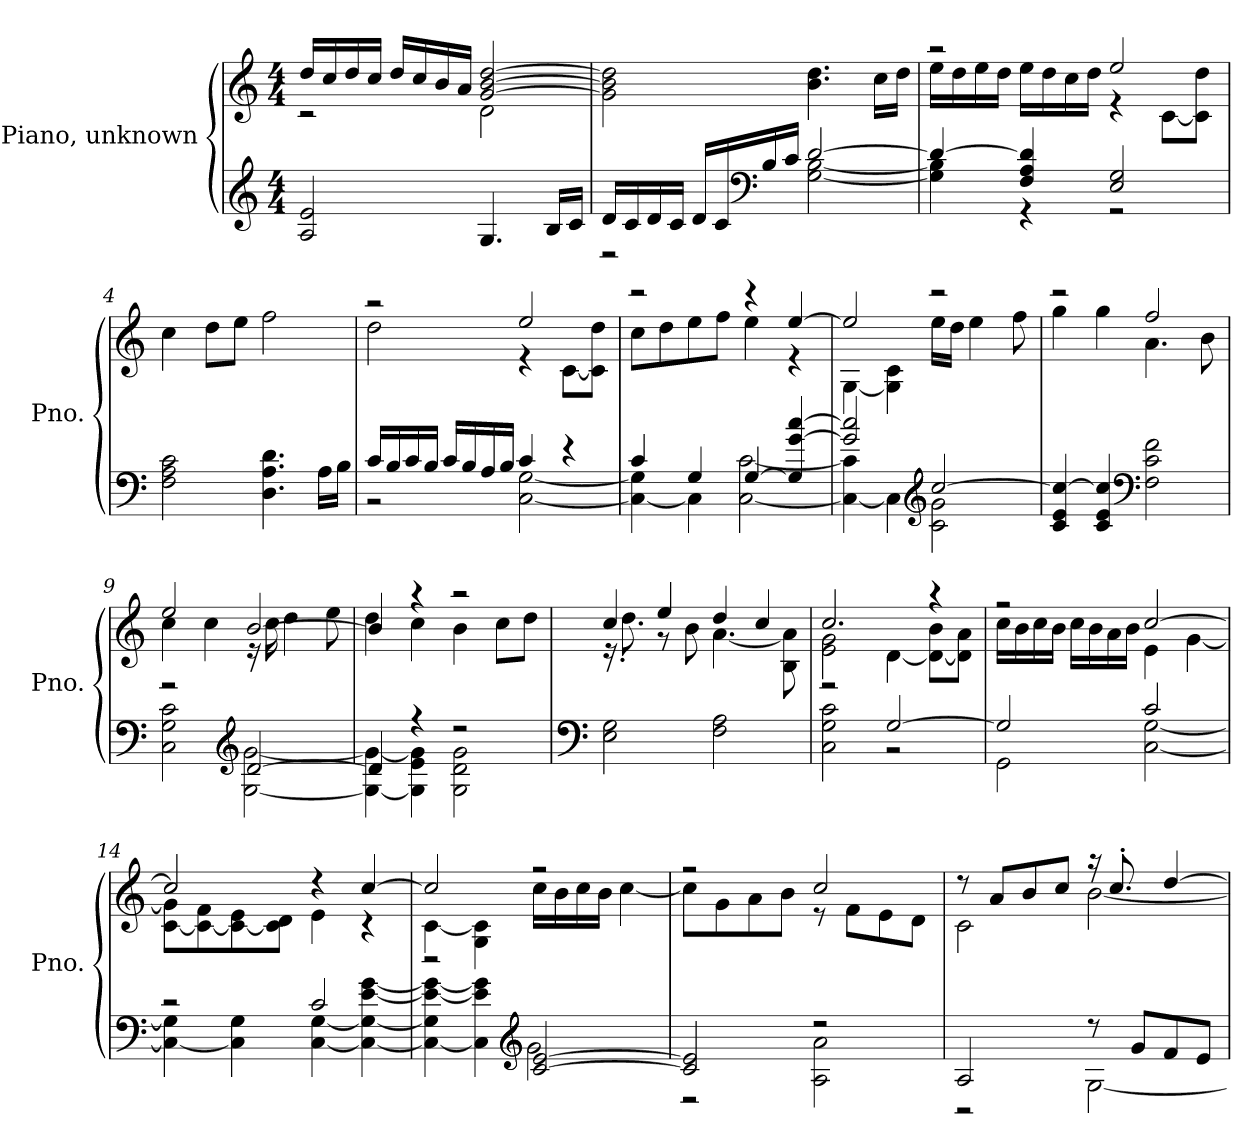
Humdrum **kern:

**kern	**kern
*part1	*part1
*staff2	*staff1
*I"Piano, unknown	*
*I'Pno.	*
*clefG2	*clefG2
*k[]	*k[]
*M4/4	*M4/4
*MM124	*MM124
=1	=1
*	*^
2A/ 2e/	16dd/LL	2r
.	16cc/	.
.	16dd/	.
.	16cc/JJ	.
.	16dd/LL	.
.	16cc/	.
.	16b/	.
.	16a/JJ	.
4.G/	[2g/ [2b/ [2dd/	2d\
16B/LL	.	.
16c/JJ	.	.
*	*v	*v
=2	=2
*^	*
16d/LL	2r	2g\] 2b\] 2dd\]
16c/	.	.
16d/	.	.
16c/JJ	.	.
16d/LL	.	.
16c/	.	.
*clefF4	*	*
16B/	.	.
16c/JJ	.	.
[2d/	[2G\ [2B\	4.b\ 4.dd\
.	.	16cc\LL
.	.	16dd\JJ
=3	=3	=3
*	*	*^
4d/_	4G\] 4B\]	2r	16ee\LL
.	.	.	16dd\
.	.	.	16ee\
.	.	.	16dd\JJ
4F/ 4A/ 4d/]	4r	.	16ee\LL
.	.	.	16dd\
.	.	.	16cc\
.	.	.	16dd\JJ
2E/ 2G/	2r	2ee/	4r
.	.	.	[8c\L
.	.	.	8c\] 8dd\J
*v	*v	*	*
*	*v	*v
!!LO:LB:g=z
=4	=4
2F\ 2A\ 2c\	4cc\
.	8dd\L
.	8ee\J
4.D\ 4.A\ 4.d\	2ff\
16A\LL	.
16B\JJ	.
=5	=5
*^	*^
16c/LL	2r	2r	2dd\
16B/	.	.	.
16c/	.	.	.
16B/JJ	.	.	.
16c/LL	.	.	.
16B/	.	.	.
16A/	.	.	.
16B/JJ	.	.	.
4c/	[2C\ [2G\	2ee/	4r
4r	.	.	[8c\L
.	.	.	8c\] 8dd\J
=6	=6	=6	=6
4c/	4C\_ 4G\]	2r	8cc\L
.	.	.	8dd\
4G/	4C\]	.	8ee\
.	.	.	8ff\J
[4G/	[2C\ [2c\	4r	4ee\
4G/] [4g/ [4cc/	.	[4ee/	4r
=7	=7	=7	=7
2g/] 2cc/]	4C\_ 4c\]	2ee/]	[4G\
.	4C\]	.	4G\] 4c\
*clefG2	*	*	*
[2cc/	2c\ 2g\	2r	16ee\LL
.	.	.	16dd\JJ
.	.	.	4ee\
.	.	.	8ff\
*v	*v	*	*
=8	=8	=8
4c/ 4e/ 4cc/_	2r	4gg\
4c/ 4e/ 4cc/]	.	4gg\
*clefF4	*	*
2F\ 2c\ 2f\	2ff/	4.a\
.	.	8b\
!!LO:LB:g=z	!!
=9	=9	=9
*^	*	*
2r	2C\ 2G\ 2c\	2ee/	4cc\
.	.	.	4cc\
*clefG2	*	*	*
[2d/	[2G\ [2g\	[2b/	16r
.	.	.	16cc\
.	.	.	4dd\
.	.	.	8ee\
=10	=10	=10	=10
4d/]	4G\_ 4g\_	4b/]	4dd\
4r	4G\] 4e\ 4g\]	4r	4cc\
2r	2G\ 2d\ 2g\	2r	4b\
.	.	.	8cc\L
.	.	.	8dd\J
*v	*v	*	*
=11	=11	=11
*clefF4	*	*
2E\ 2G\	4cc/	16r
.	.	8.dd'\
.	4ee/	8r
.	.	8b\
2F\ 2A\	4dd/	[4.a\
.	4cc/	.
.	.	8B\ 8a\]
=12	=12	=12
*^	*	*
2r	2C\ 2G\ 2c\	2.cc/	2e\ 2g\
[2G/	2r	.	[4d\
.	.	4r	8d\_ 8b\L
.	.	.	8d\] 8a\J
=13	=13	=13	=13
2G/]	2GG\	2r	16cc\LL
.	.	.	16b\
.	.	.	16cc\
.	.	.	16b\JJ
.	.	.	16cc\LL
.	.	.	16b\
.	.	.	16a\
.	.	.	16b\JJ
2c/	[2C\ [2G\	[2cc/	4e\
.	.	.	[4g\
!!LO:LB:g=z	!!
=14	=14	=14	=14
2r	4C\_ 4G\]	2cc/]	[8c\ 8g\]L
.	.	.	8c\_ 8f\
.	4C\] 4G\	.	8c\_ 8e\
.	.	.	8c\] 8d\J
2c/	[4C\ [4G\	4r	4e\
.	4C\_ 4G\_ [4e\ [4g\	[4cc/	4r
=15	=15	=15	=15
2r	4C\_ 4G\] 4e\_ 4g\_	2cc/]	[4c\
.	4C\] 4e\] 4g\]	.	4G\ 4c\]
*clefG2	*	*	*
[2c/ [2e/	2g\	2r	16cc\LL
.	.	.	16b\
.	.	.	16cc\
.	.	.	16b\JJ
.	.	.	[4cc\
=16	=16	=16	=16
2c/] 2e/]	2r	2r	8cc\L]
.	.	.	8g\
.	.	.	8a\
.	.	.	8b\J
2r	2A\ 2a\	2cc/	8r
.	.	.	8f\L
.	.	.	8e\
.	.	.	8d\J
=17	=17	=17	=17
2A/	2r	8r	2c\
.	.	8a/L	.
.	.	8b/	.
.	.	8cc/J	.
8r	[2G\	16r	[2b\
.	.	8.cc'/	.
8g/L	.	.	.
8f/	.	[4dd/	.
8e/J	.	.	.
*v	*v	*	*
*	*v	*v
=	=
*-	*-
